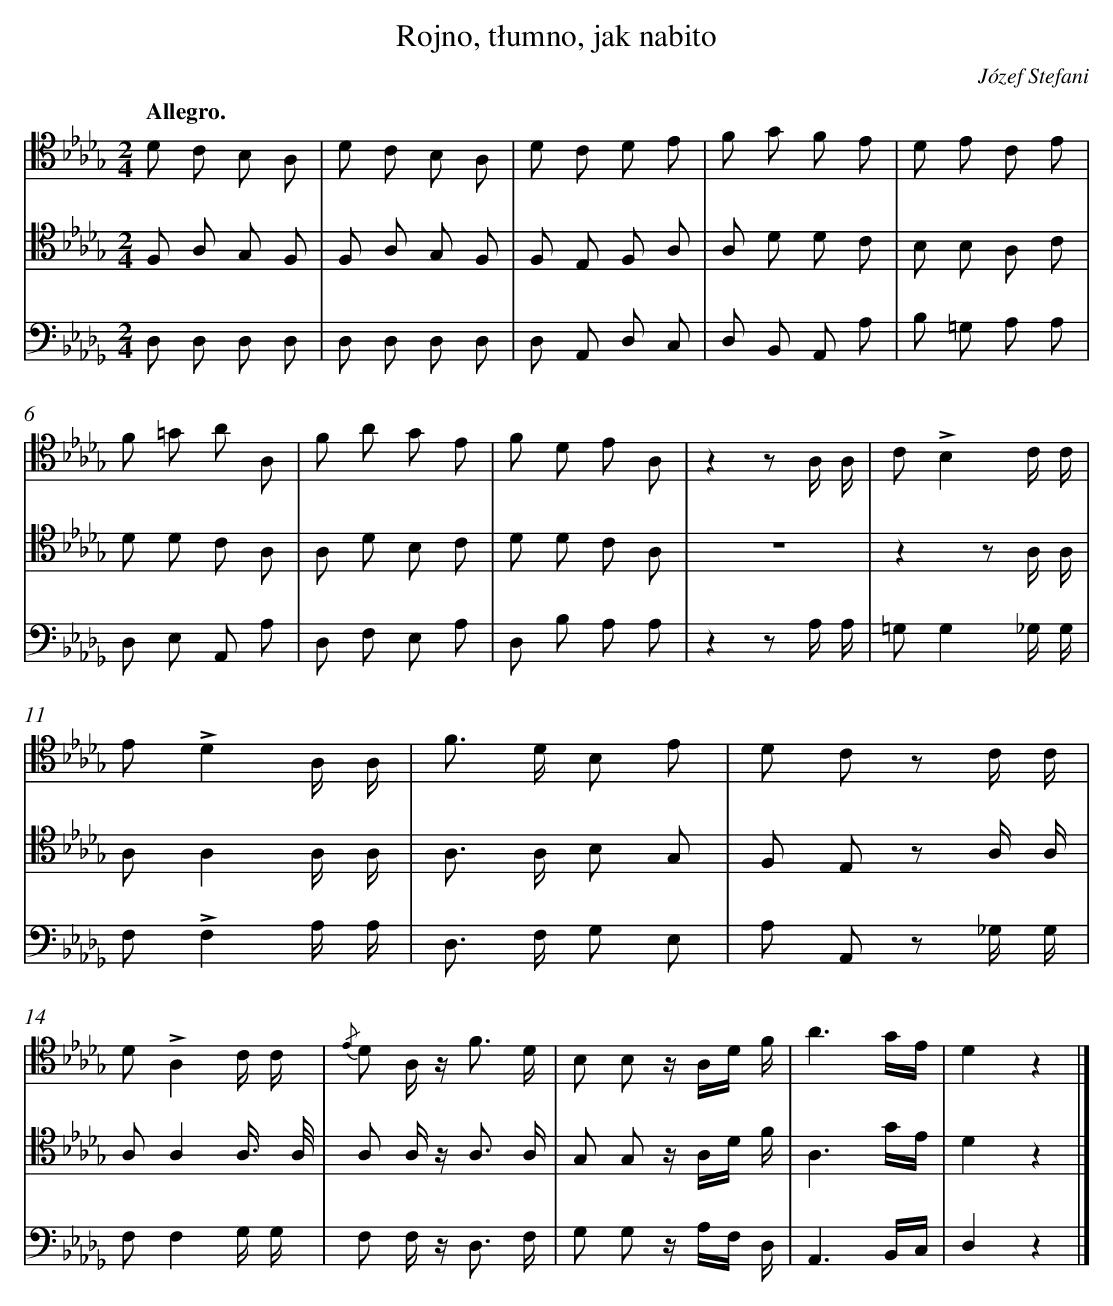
X:1
T: Rojno, tłumno, jak nabito
C: Józef Stefani
L: 1/8
M: 2/4
Q: "Allegro."
V: 1 clef=tenor
V: 2 clef=tenor
V: 3 clef=bass
K: Db
[V:1] D C B, A, |
[V:2] F, A, G, F, |
[V:3] D, D, D, D, |
[V:1] D C B, A, |
[V:2] F, A, G, F, |
[V:3] D, D, D, D, |
[V:1] D C D E |
[V:2] F, E, F, A, |
[V:3] D, A,, D, C, |
[V:1] F G F E |
[V:2] A, D D C |
[V:3] D, B,, A,, A, |
[V:1] D E C E |
[V:2] B, B, A, C |
[V:3] B, =G, A, A, |
[V:1] F =G A A, |
[V:2] D D C A, |
[V:3] D, E, A,, A, |
[V:1] F A G E |
[V:2] A, D B, C |
[V:3] D, F, E, A, |
[V:1] F D E A, |
[V:2] D D C A, |
[V:3] D, B, A, A, |
[V:1] z2z A,/ A,/ |
[V:2] z4 |
[V:3] z2z A,/ A,/ |
[V:1] C!accent!B,2C/ C/ |
[V:2] z2z A,/ A,/ |
[V:3] =G,G,2_G,/ G,/ |
[V:1] E!accent!D2A,/ A,/ |
[V:2] A,A,2A,/ A,/ |
[V:3] F,!accent!F,2A,/ A,/ |
[V:1] F> D B, E |
[V:2] A,> A, B, G, |
[V:3] D,> F, G, E, |
[V:1] D C z C/ C/ |
[V:2] F, E, z A,/ A,/ |
[V:3] A, A,, z _G,/ G,/ |
[V:1] D!accent!A,2C/ C/ |
[V:2] A,A,2A,3// A,// |
[V:3] F,F,2G,/ G,/ |
[V:1] {/E} D A,/ z< F D/ |
[V:2] A, A,/ z< A, A,/ |
[V:3] F, F,/ z< D, F,/ |
[V:1] B, B, z/ A,/D/ F/ |
[V:2] G, G, z/ A,/D/ F/ |
[V:3] G, G, z/ A,/F,/ D,/ |
[V:1] A3G/E/ |
[V:2] A,3G/E/ |
[V:3] A,,3B,,/C,/ |
[V:1] D2z2 |]
[V:2] D2z2 |]
[V:3] D,2z2 |]
